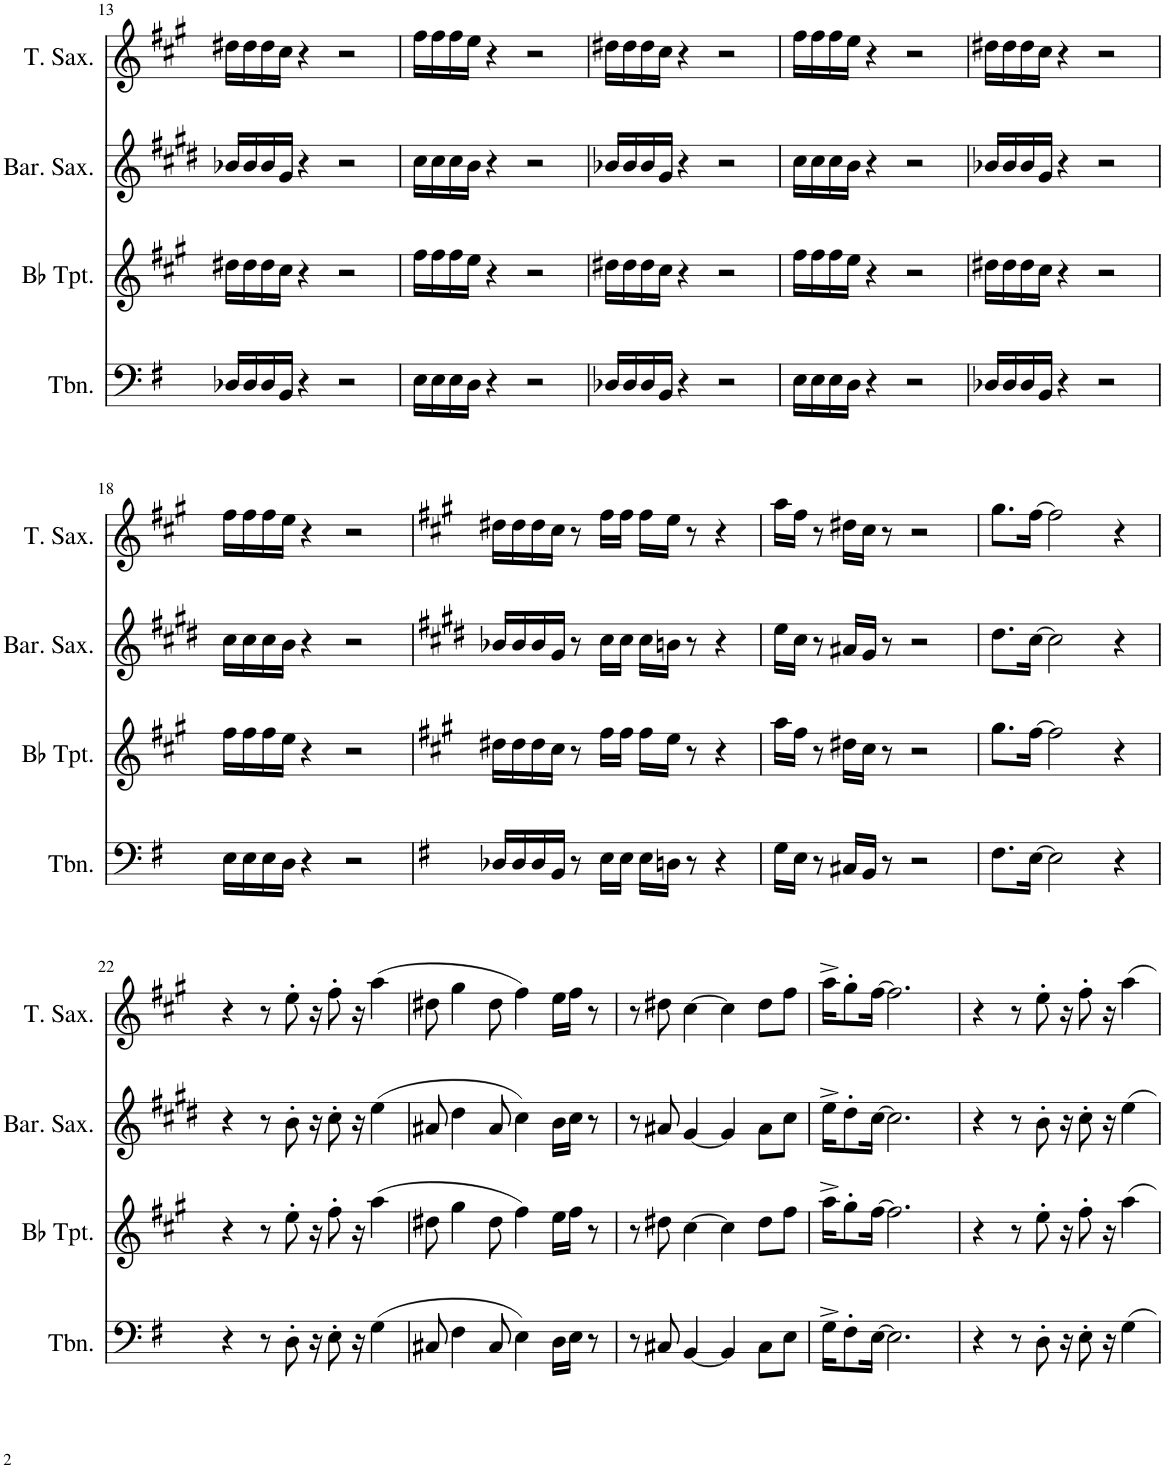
**kern	**kern	**kern	**kern
*part4	*part3	*part2	*part1
*staff4	*staff3	*staff2	*staff1
*I"Trombone	*I"Bb Trumpet	*I"Baritone Saxophone	*I"Tenor Saxophone
*I'Tbn.	*I'Bb Tpt.	*I'Bar. Sax.	*I'T. Sax.
!!LO:PB:g=z
*clefF4	*clefG2	*clefG2	*clefG2
*	*Trd1c2	*Trd12c21	*Trd8c14
*k[f#]	*k[f#c#g#]	*k[f#c#g#d#]	*k[f#c#g#]
*M4/4	*M4/4	*M4/4	*M4/4
=13	=13	=13	=13
16D-X/LL	16dd#X\LL	16b-X/LL	16dd#X\LL
16D-/	16dd#\	16b-/	16dd#\
16D-/	16dd#\	16b-/	16dd#\
16BB/JJ	16cc#\JJ	16g#/JJ	16cc#\JJ
4r	4r	4r	4r
2r	2r	2r	2r
=14	=14	=14	=14
16E\LL	16ff#\LL	16cc#\LL	16ff#\LL
16E\	16ff#\	16cc#\	16ff#\
16E\	16ff#\	16cc#\	16ff#\
16D\JJ	16ee\JJ	16b\JJ	16ee\JJ
4r	4r	4r	4r
2r	2r	2r	2r
=15	=15	=15	=15
16D-X/LL	16dd#X\LL	16b-X/LL	16dd#X\LL
16D-/	16dd#\	16b-/	16dd#\
16D-/	16dd#\	16b-/	16dd#\
16BB/JJ	16cc#\JJ	16g#/JJ	16cc#\JJ
4r	4r	4r	4r
2r	2r	2r	2r
=16	=16	=16	=16
16E\LL	16ff#\LL	16cc#\LL	16ff#\LL
16E\	16ff#\	16cc#\	16ff#\
16E\	16ff#\	16cc#\	16ff#\
16D\JJ	16ee\JJ	16b\JJ	16ee\JJ
4r	4r	4r	4r
2r	2r	2r	2r
=17	=17	=17	=17
16D-X/LL	16dd#X\LL	16b-X/LL	16dd#X\LL
16D-/	16dd#\	16b-/	16dd#\
16D-/	16dd#\	16b-/	16dd#\
16BB/JJ	16cc#\JJ	16g#/JJ	16cc#\JJ
4r	4r	4r	4r
2r	2r	2r	2r
!!LO:LB:g=z
=18	=18	=18	=18
16E\LL	16ff#\LL	16cc#\LL	16ff#\LL
16E\	16ff#\	16cc#\	16ff#\
16E\	16ff#\	16cc#\	16ff#\
16D\JJ	16ee\JJ	16b\JJ	16ee\JJ
4r	4r	4r	4r
2r	2r	2r	2r
=19	=19	=19	=19
*k[f#]	*k[f#c#g#]	*k[f#c#g#d#]	*k[f#c#g#]
16D-X/LL	16dd#X\LL	16b-X/LL	16dd#X\LL
16D-/	16dd#\	16b-/	16dd#\
16D-/	16dd#\	16b-/	16dd#\
16BB/JJ	16cc#\JJ	16g#/JJ	16cc#\JJ
8r	8r	8r	8r
16E\LL	16ff#\LL	16cc#\LL	16ff#\LL
16E\JJ	16ff#\JJ	16cc#\JJ	16ff#\JJ
16E\LL	16ff#\LL	16cc#\LL	16ff#\LL
16Dn\JJ	16ee\JJ	16bn\JJ	16ee\JJ
8r	8r	8r	8r
4r	4r	4r	4r
=20	=20	=20	=20
16G\LL	16aa\LL	16ee\LL	16aa\LL
16E\JJ	16ff#\JJ	16cc#\JJ	16ff#\JJ
8r	8r	8r	8r
16C#X/LL	16dd#X\LL	16a#X/LL	16dd#X\LL
16BB/JJ	16cc#\JJ	16g#/JJ	16cc#\JJ
8r	8r	8r	8r
2r	2r	2r	2r
=21	=21	=21	=21
8.F#\L	8.gg#\L	8.dd#\L	8.gg#\L
[16E\Jk	[16ff#\Jk	[16cc#\Jk	[16ff#\Jk
2E\]	2ff#\]	2cc#\]	2ff#\]
4r	4r	4r	4r
!!LO:LB:g=z
=22	=22	=22	=22
4r	4r	4r	4r
8r	8r	8r	8r
8D'\	8ee'\	8b'\	8ee'\
16r	16r	16r	16r
8E'\	8ff#'\	8cc#'\	8ff#'\
16r	16r	16r	16r
(4G\	(4aa\	(4ee\	(4aa\
=23	=23	=23	=23
8C#X/	8dd#X\	8a#X/	8dd#X\
4F#\	4gg#\	4dd#\	4gg#\
8C#/	8dd#\	8a#/	8dd#\
4E\)	4ff#\)	4cc#\)	4ff#\)
16D\LL	16ee\LL	16b\LL	16ee\LL
16E\JJ	16ff#\JJ	16cc#\JJ	16ff#\JJ
8r	8r	8r	8r
=24	=24	=24	=24
8r	8r	8r	8r
8C#X/	8dd#X\	8a#X/	8dd#X\
[4BB/	[4cc#\	[4g#/	[4cc#\
4BB/]	4cc#\]	4g#/]	4cc#\]
8C#\L	8dd#\L	8a#\L	8dd#\L
8E\J	8ff#\J	8cc#\J	8ff#\J
=25	=25	=25	=25
16G^\KL	16aa^\KL	16ee^\KL	16aa^\KL
8F#'\	8gg#'\	8dd#'\	8gg#'\
[16E\Jk	[16ff#\Jk	[16cc#\Jk	[16ff#\Jk
2.E\]	2.ff#\]	2.cc#\]	2.ff#\]
=26	=26	=26	=26
4r	4r	4r	4r
8r	8r	8r	8r
8D'\	8ee'\	8b'\	8ee'\
16r	16r	16r	16r
8E'\	8ff#'\	8cc#'\	8ff#'\
16r	16r	16r	16r
4G\	4aa\	4ee\	4aa\
=	=	=	=
*-	*-	*-	*-
